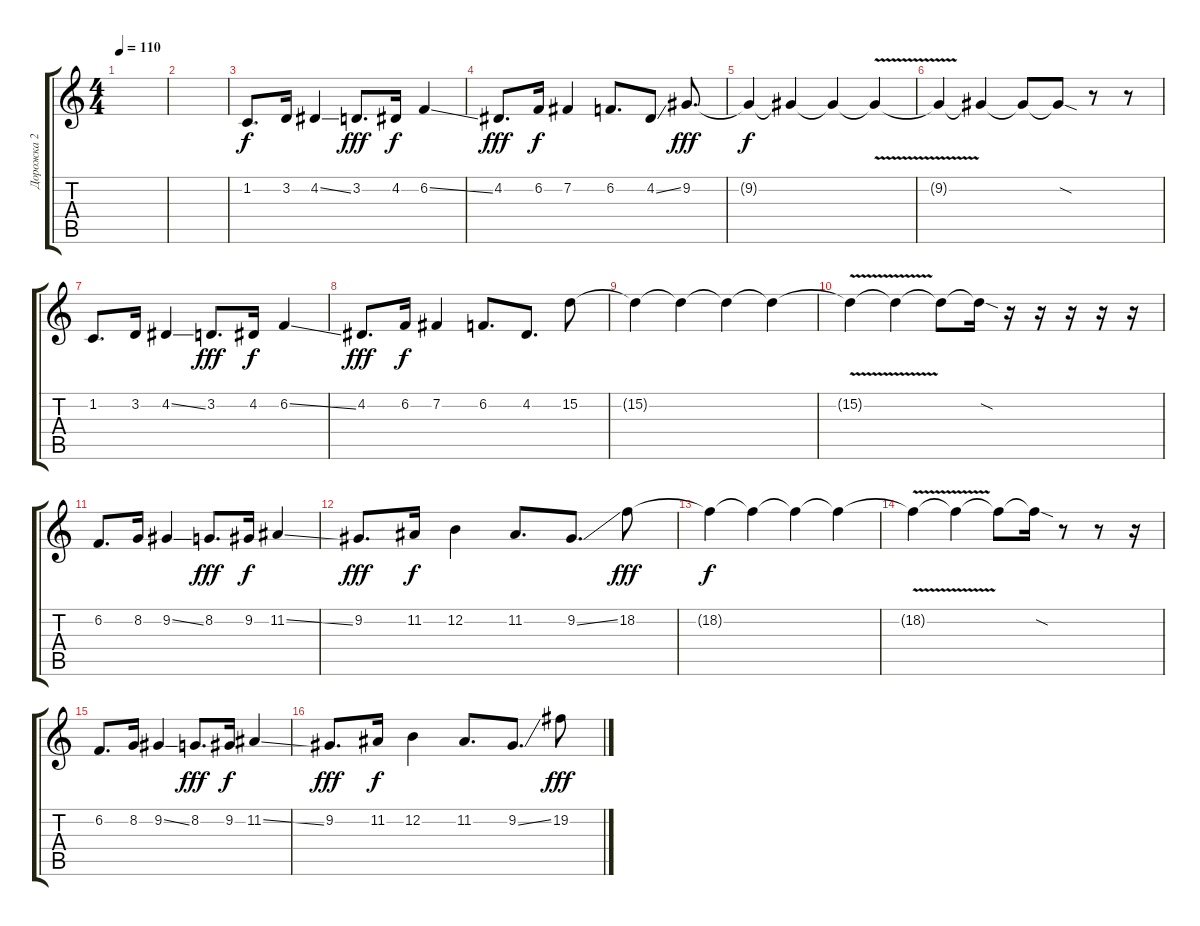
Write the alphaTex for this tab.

\track ("Дорожка 2" "Дорожка 2") {instrument tuba}
\staff {score tabs}
\tuning (E4 B3 G3 D3 A2 E2) {hide}
\ts (4 4)
\tempo 110
\clef g2
\ks c
|
|
1.2.8{d} 3.2.16 4.2{ss}.4 3.2.8{d dy fff} 4.2.16{dy f} 6.2{ss}.4 |
4.2.8{d dy fff} 6.2.16{dy f} 7.2.4 6.2.8{d} 4.2{ss}.8 9.2.8{d dy fff} |
9.2{t}.4{dy f} 9.2{t}.4 9.2{t}.4 9.2{v t}.4 |
9.2{t}.4 9.2{t}.4 9.2{t}.8 9.2{sod t}.8 r.8 r.8 |
1.2.8{d} 3.2.16 4.2{ss}.4 3.2.8{d dy fff} 4.2.16{dy f} 6.2{ss}.4 |
4.2.8{d dy fff} 6.2.16{dy f} 7.2.4 6.2.8{d} 4.2.8{d} 15.2.8 |
15.2{t}.4 15.2{t}.4 15.2{t}.4 15.2{t}.4 |
15.2{v t}.4 15.2{t}.4 15.2{t}.8 15.2{sod t}.16 r.16 r.16 r.16 r.16 r.16 |
6.2.8{d} 8.2.16 9.2{ss}.4 8.2.8{d dy fff} 9.2.16{dy f} 11.2{ss}.4 |
9.2.8{d dy fff} 11.2.16{dy f} 12.2.4 11.2.8{d} 9.2{ss}.8{d} 18.2.8{dy fff} |
18.2{t}.4{dy f} 18.2{t}.4 18.2{t}.4 18.2{t}.4 |
18.2{v t}.4 18.2{t}.4 18.2{t}.8 18.2{sod t}.16 r.8 r.8 r.16 |
6.2.8{d} 8.2.16 9.2{ss}.4 8.2.8{d dy fff} 9.2.16{dy f} 11.2{ss}.4 |
9.2.8{d dy fff} 11.2.16{dy f} 12.2.4 11.2.8{d} 9.2{ss}.8{d} 19.2.8{dy fff}
